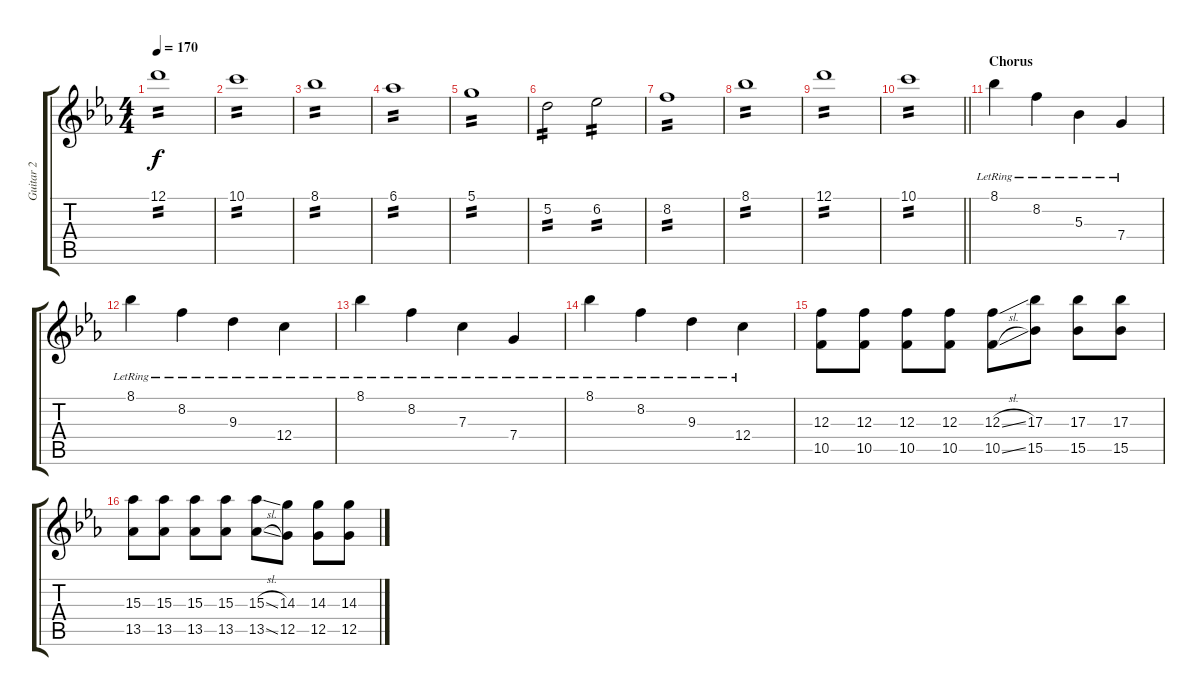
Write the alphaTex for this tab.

\track ("Guitar 2" "Guitar 2") {instrument distortionguitar}
\staff {score tabs}
\tuning (D4 A3 F3 C3 G2 C2) {hide}
\ts (4 4)
\tempo 170
\clef g2
\ks cminor
12.1.1{tp 2 dy f} |
10.1.1{tp 2} |
8.1.1{tp 2} |
6.1.1{tp 2} |
5.1.1{tp 2} |
5.2.2{tp 2} 6.2.2{tp 2} |
8.2.1{tp 2} |
8.1.1{tp 2} |
12.1.1{tp 2} |
\barLineRight lightlight
10.1.1{tp 2} |
\section ("" "Chorus")
8.1{lr}.4 8.2{lr}.4 5.3{lr}.4 7.4{lr}.4 |
8.1{lr}.4 8.2{lr}.4 9.3{lr}.4 12.4{lr}.4 |
8.1{lr}.4 8.2{lr}.4 7.3{lr}.4 7.4{lr}.4 |
8.1{lr}.4 8.2{lr}.4 9.3{lr}.4 12.4{lr}.4 |
(12.3 10.5).8 (12.3 10.5).8 (12.3 10.5).8 (12.3 10.5).8 (12.3{sl} 10.5{sl}).8 (17.3 15.5).8 (17.3 15.5).8 (17.3 15.5).8 |
(15.3 13.5).8 (15.3 13.5).8 (15.3 13.5).8 (15.3 13.5).8 (15.3{sl} 13.5{sl}).8 (14.3 12.5).8 (14.3 12.5).8 (14.3 12.5).8
